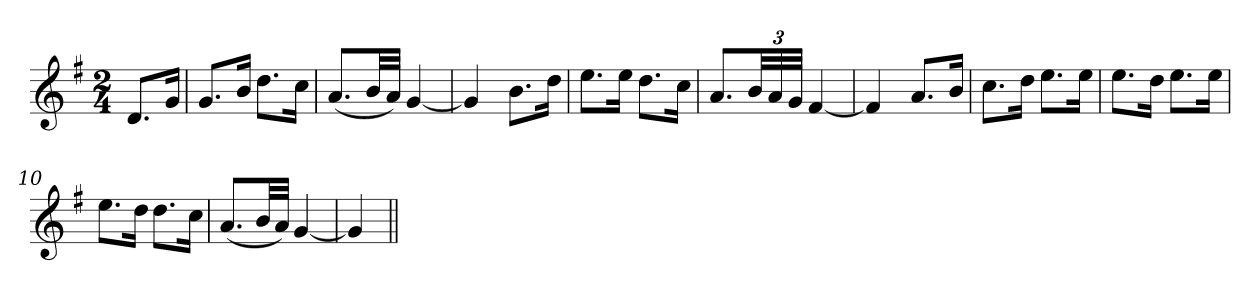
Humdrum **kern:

**kern
*part1
*staff1
*clefG2
*k[f#]
*G:
*M2/4
*MM112
=1
8.d/L
16g/Jk
=2
8.g/L
16b/Jk
8.dd\L
16cc\Jk
=3
(<8.a/L
32b/LL
32a/JJJ)
[4g/
=4
4g/]
8.b\L
16dd\Jk
=5
8.ee\L
16ee\Jk
8.dd\L
16cc\Jk
=6
8.a/L
*Xbrackettup
48b/LL
48a/
48g/JJJ
[4f#/
=7
4f#/]
8.a/L
16b/Jk
=8
8.cc\L
16dd\Jk
8.ee\L
16ee\Jk
=9
8.ee\L
16dd\Jk
8.ee\L
16ee\Jk
=10
8.ee\L
16dd\Jk
8.dd\L
16cc\Jk
!!LO:LB:g=z
=11
(<8.a/L
32b/LL
32a/JJJ)
[4g/
=12
4g/]
=||
*-
